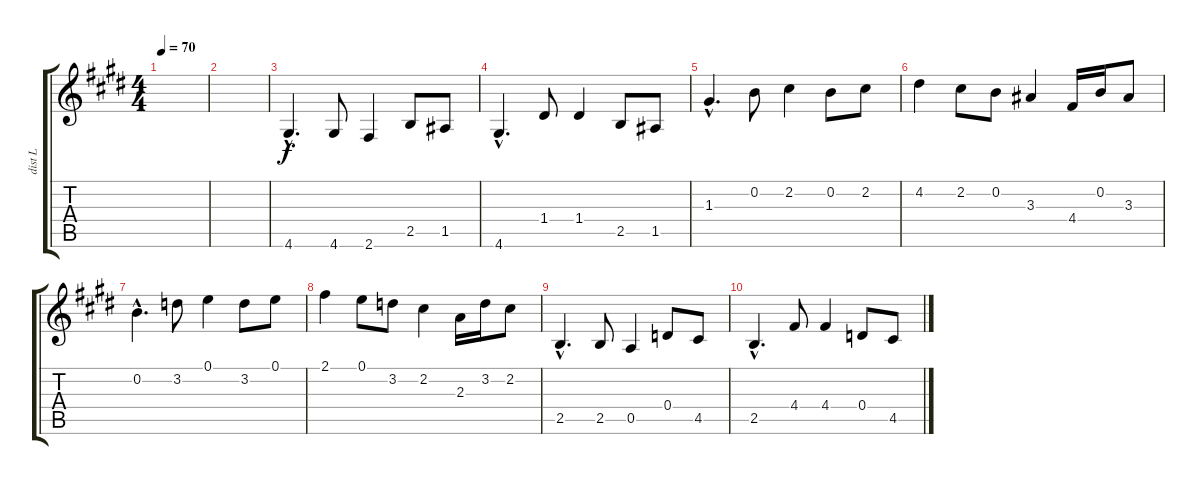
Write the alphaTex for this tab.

\track ("dist L" "dist L") {instrument distortionguitar}
\staff {score tabs}
\tuning (E4 B3 G3 D3 A2 E2) {hide}
\ts (4 4)
\tempo 70
\clef g2
\ks e
|
|
4.6{hac}.4{d} 4.6.8 2.6.4 2.5.8 1.5.8 |
4.6{hac}.4{d} 1.4.8 1.4.4 2.5.8 1.5.8 |
1.3{hac}.4{d} 0.2.8 2.2.4 0.2.8 2.2.8 |
4.2.4 2.2.8 0.2.8 3.3.4 4.4.16 0.2.16 3.3.8 |
0.2{hac}.4{d} 3.2.8 0.1.4 3.2.8 0.1.8 |
2.1.4 0.1.8 3.2.8 2.2.4 2.3.16 3.2.16 2.2.8 |
2.5{hac}.4{d} 2.5.8 0.5.4 0.4.8 4.5.8 |
2.5{hac}.4{d} 4.4.8 4.4.4 0.4.8 4.5.8
